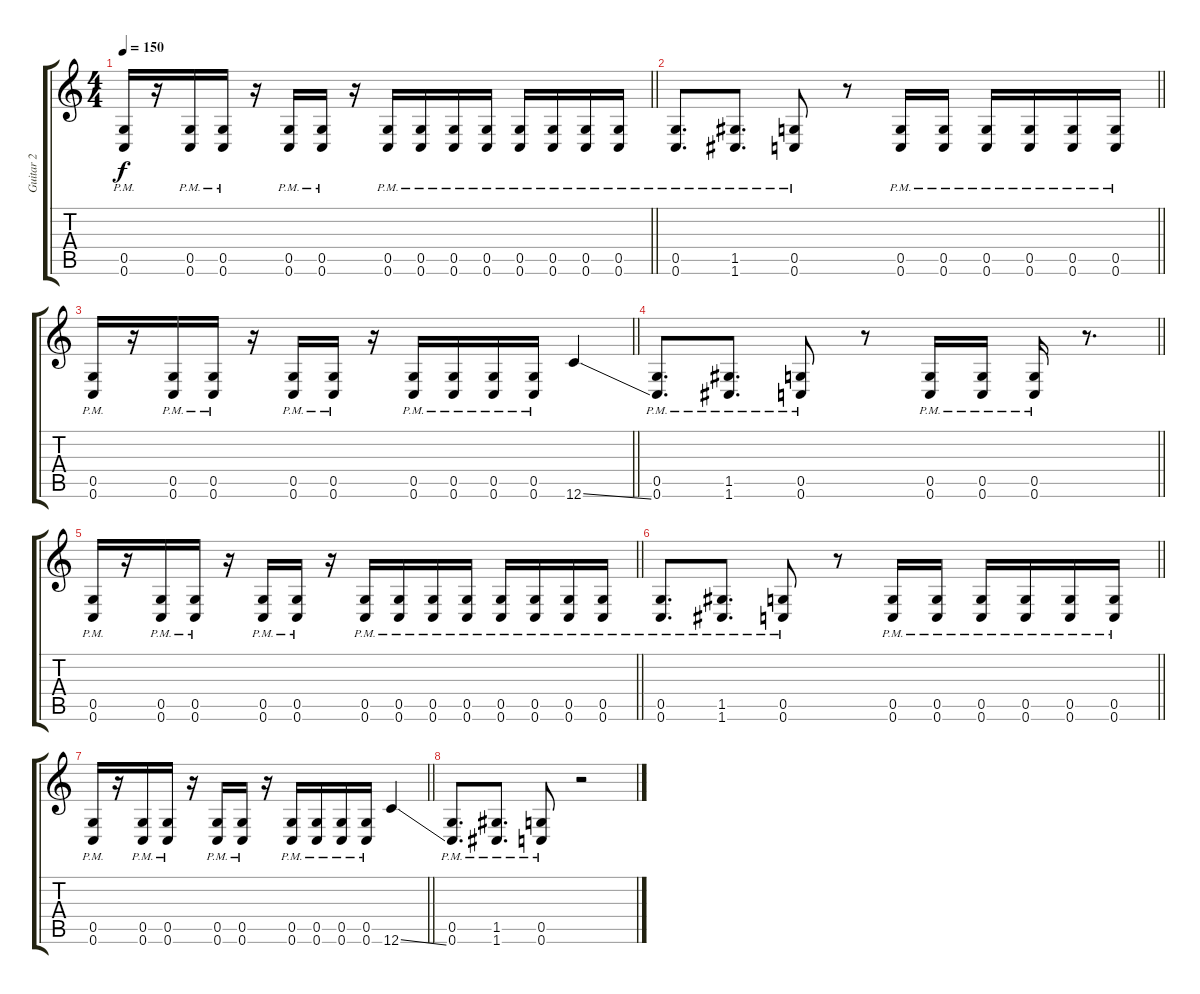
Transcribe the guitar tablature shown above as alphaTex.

\track ("Guitar 2" "Guitar 2") {instrument distortionguitar}
\staff {score tabs}
\tuning (D4 A3 F3 C3 G2 C2) {hide}
\ts (4 4)
\tempo 150
\clef g2
\barLineRight lightlight
\ks c
(0.5{pm} 0.6{pm}).16{dy f} r.16 (0.5{pm} 0.6{pm}).16 (0.5{pm} 0.6{pm}).16 r.16 (0.5{pm} 0.6{pm}).16 (0.5{pm} 0.6{pm}).16 r.16 (0.5{pm} 0.6{pm}).16 (0.5{pm} 0.6{pm}).16 (0.5{pm} 0.6{pm}).16 (0.5{pm} 0.6{pm}).16 (0.5{pm} 0.6{pm}).16 (0.5{pm} 0.6{pm}).16 (0.5{pm} 0.6{pm}).16 (0.5{pm} 0.6{pm}).16 |
\barLineRight lightlight
(0.5{pm} 0.6{pm}).8{d} (1.5{pm} 1.6{pm}).8{d} (0.5{pm} 0.6{pm}).8 r.8 (0.5{pm} 0.6{pm}).16 (0.5{pm} 0.6{pm}).16 (0.5{pm} 0.6{pm}).16 (0.5{pm} 0.6{pm}).16 (0.5{pm} 0.6{pm}).16 (0.5{pm} 0.6{pm}).16 |
\barLineRight lightlight
(0.5{pm} 0.6{pm}).16 r.16 (0.5{pm} 0.6{pm}).16 (0.5{pm} 0.6{pm}).16 r.16 (0.5{pm} 0.6{pm}).16 (0.5{pm} 0.6{pm}).16 r.16 (0.5{pm} 0.6{pm}).16 (0.5{pm} 0.6{pm}).16 (0.5{pm} 0.6{pm}).16 (0.5{pm} 0.6{pm}).16 12.6{ss}.4 |
\barLineRight lightlight
(0.5{pm} 0.6{pm}).8{d} (1.5{pm} 1.6{pm}).8{d} (0.5{pm} 0.6{pm}).8 r.8 (0.5{pm} 0.6{pm}).16 (0.5{pm} 0.6{pm}).16 (0.5{pm} 0.6{pm}).16 r.8{d} |
\barLineRight lightlight
(0.5{pm} 0.6{pm}).16 r.16 (0.5{pm} 0.6{pm}).16 (0.5{pm} 0.6{pm}).16 r.16 (0.5{pm} 0.6{pm}).16 (0.5{pm} 0.6{pm}).16 r.16 (0.5{pm} 0.6{pm}).16 (0.5{pm} 0.6{pm}).16 (0.5{pm} 0.6{pm}).16 (0.5{pm} 0.6{pm}).16 (0.5{pm} 0.6{pm}).16 (0.5{pm} 0.6{pm}).16 (0.5{pm} 0.6{pm}).16 (0.5{pm} 0.6{pm}).16 |
\barLineRight lightlight
(0.5{pm} 0.6{pm}).8{d} (1.5{pm} 1.6{pm}).8{d} (0.5{pm} 0.6{pm}).8 r.8 (0.5{pm} 0.6{pm}).16 (0.5{pm} 0.6{pm}).16 (0.5{pm} 0.6{pm}).16 (0.5{pm} 0.6{pm}).16 (0.5{pm} 0.6{pm}).16 (0.5{pm} 0.6{pm}).16 |
\barLineRight lightlight
(0.5{pm} 0.6{pm}).16 r.16 (0.5{pm} 0.6{pm}).16 (0.5{pm} 0.6{pm}).16 r.16 (0.5{pm} 0.6{pm}).16 (0.5{pm} 0.6{pm}).16 r.16 (0.5{pm} 0.6{pm}).16 (0.5{pm} 0.6{pm}).16 (0.5{pm} 0.6{pm}).16 (0.5{pm} 0.6{pm}).16 12.6{ss}.4 |
(0.5{pm} 0.6{pm}).8{d} (1.5{pm} 1.6{pm}).8{d} (0.5{pm} 0.6{pm}).8 r.2
